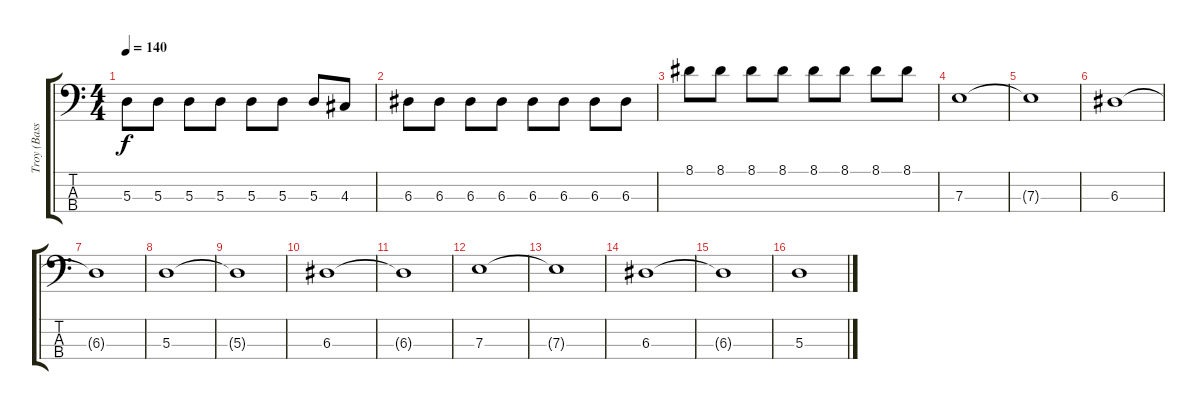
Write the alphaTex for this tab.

\track ("Troy (Bass)" "Troy (Bass") {instrument electricbassfinger}
\staff {score tabs}
\tuning (G2 D2 A1 E1) {hide}
\ts (4 4)
\tempo 140
\clef f4
\ks c
5.3.8{dy f} 5.3.8 5.3.8 5.3.8 5.3.8 5.3.8 5.3.8 4.3.8 |
6.3.8 6.3.8 6.3.8 6.3.8 6.3.8 6.3.8 6.3.8 6.3.8 |
8.1.8 8.1.8 8.1.8 8.1.8 8.1.8 8.1.8 8.1.8 8.1.8 |
7.3.1 |
7.3{t}.1 |
6.3.1 |
6.3{t}.1 |
5.3.1 |
5.3{t}.1 |
6.3.1 |
6.3{t}.1 |
7.3.1 |
7.3{t}.1 |
6.3.1 |
6.3{t}.1 |
5.3.1
